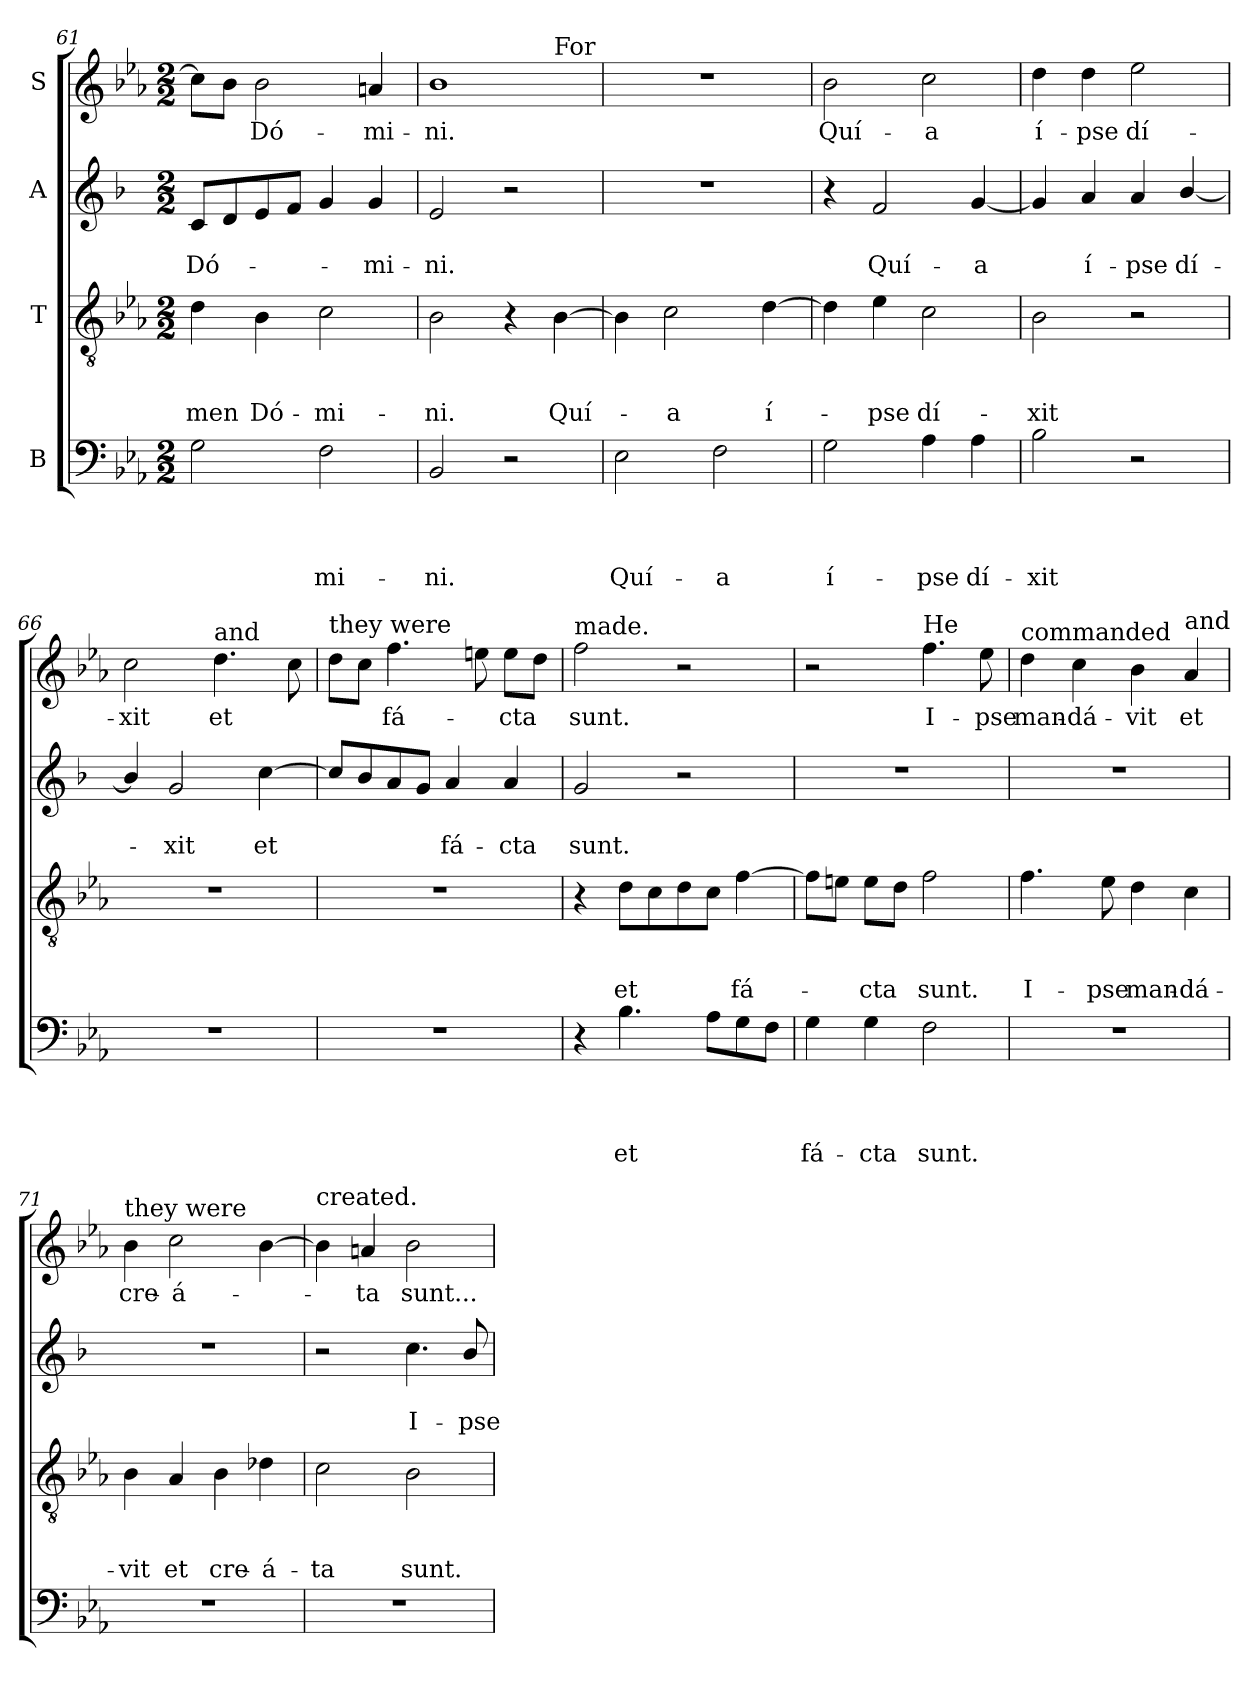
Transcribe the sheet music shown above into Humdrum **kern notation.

**kern	**text	**text	**text	**text	**kern	**text	**text	**text	**kern	**text	**text	**kern	**text
*part4	*part4	*part4	*part4	*part4	*part3	*part3	*part3	*part3	*part2	*part2	*part2	*part1	*part1
*staff4	*staff4	*staff4	*staff4	*staff4	*staff3	*staff3	*staff3	*staff3	*staff2	*staff2	*staff2	*staff1	*staff1
*I"B	*	*	*	*	*I"T	*	*	*	*I"A	*	*	*I"S	*
*clefF4	*	*	*	*	*clefGv2	*	*	*	*clefG2	*	*	*clefG2	*
*	*	*	*	*	*	*	*	*	*ITrd1c2	*	*	*	*
*k[b-e-a-]	*	*	*	*	*k[b-e-a-]	*	*	*	*k[b-e-a-]	*	*	*k[b-e-a-]	*
*E-:	*	*	*	*	*E-:	*	*	*	*E-:	*	*	*E-:	*
*M2/2	*	*	*	*	*M2/2	*	*	*	*M2/2	*	*	*M2/2	*
=61	=61	=61	=61	=61	=61	=61	=61	=61	=61	=61	=61	=61	=61
!	!	!	!	!	!	!	!	!LO:LY:b	!	!	!LO:LY:b	!	!
2G\	.	.	.	.	4d\	.	.	-men	8B-/L	.	Dó-	8cc\L]	.
.	.	.	.	.	.	.	.	.	8c/	.	.	8b-\J	.
!	!	!	!	!	!	!	!	!LO:LY:b	!	!	!	!	!LO:LY:b
.	.	.	.	.	4B-\	.	.	Dó-	8d/	.	.	2b-\	Dó-
.	.	.	.	.	.	.	.	.	8e-/J	.	.	.	.
!	!	!	!	!LO:LY:b	!	!	!	!LO:LY:b	!	!	!	!	!
2F\	.	.	.	-mi-	2c\	.	.	-mi-	4f/	.	.	.	.
!	!	!	!	!	!	!	!	!	!	!	!LO:LY:b	!	!LO:LY:b
.	.	.	.	.	.	.	.	.	4f/	.	-mi-	4a/	-mi-
=62	=62	=62	=62	=62	=62	=62	=62	=62	=62	=62	=62	=62	=62
!	!	!	!	!LO:LY:b	!	!	!	!LO:LY:b	!	!	!LO:LY:b	!	!LO:LY:b
*	*	*	*	*	*	*	*	*	*	*	*	*^	*
2BB-/	.	.	.	-ni.	2B-\	.	.	-ni.	2d/	.	-ni.	1b-	2.ryy	-ni.
2r	.	.	.	.	4r	.	.	.	2r	.	.	.	.	.
!	!	!	!	!	!	!	!	!	!	!	!	!	!LO:TX:a:t=For	!
!	!	!	!	!	!	!	!	!LO:LY:b	!	!	!	!	!	!
.	.	.	.	.	[4B-\	.	.	Quí-	.	.	.	.	4ryy	.
=63	=63	=63	=63	=63	=63	=63	=63	=63	=63	=63	=63	=63	=63	=63
!	!	!	!	!	!	!	!	!	!	!	!	!LO:TX:a:t=he spoke	!	!
!	!	!	!	!LO:LY:b	!	!	!	!	!	!	!	!	!	!
*	*	*	*	*	*	*	*	*	*	*	*	*v	*v	*
2E-\	.	.	.	Quí-	4B-\]	.	.	.	1r	.	.	1r	.
!	!	!	!	!	!	!	!	!LO:LY:b	!	!	!	!	!
.	.	.	.	.	2c\	.	.	-a	.	.	.	.	.
!	!	!	!	!LO:LY:b	!	!	!	!	!	!	!	!	!
2F\	.	.	.	-a	.	.	.	.	.	.	.	.	.
!	!	!	!	!	!	!	!	!LO:LY:b	!	!	!	!	!
.	.	.	.	.	[4d\	.	.	í-	.	.	.	.	.
!!LO:LB:g=z
=64	=64	=64	=64	=64	=64	=64	=64	=64	=64	=64	=64	=64	=64
!	!	!	!	!LO:LY:b	!	!	!	!	!	!	!	!	!LO:LY:b
2G\	.	.	.	í-	4d\]	.	.	.	4r	.	.	2b-\	Quí-
!	!	!	!	!	!	!	!	!LO:LY:b	!	!	!LO:LY:b	!	!
.	.	.	.	.	4e-\	.	.	-pse	2e-/	.	Quí-	.	.
!	!	!	!	!LO:LY:b	!	!	!	!LO:LY:b	!	!	!	!	!LO:LY:b
4A-\	.	.	.	-pse	2c\	.	.	dí-	.	.	.	2cc\	-a
!	!	!	!	!LO:LY:b	!	!	!	!	!	!	!LO:LY:b	!	!
4A-\	.	.	.	dí-	.	.	.	.	[4f/	.	-a	.	.
=65	=65	=65	=65	=65	=65	=65	=65	=65	=65	=65	=65	=65	=65
!	!	!	!	!LO:LY:b	!	!	!	!LO:LY:b	!	!	!	!	!LO:LY:b
2B-\	.	.	.	-xit	2B-\	.	.	-xit	4f/]	.	.	4dd\	í-
!	!	!	!	!	!	!	!	!	!	!	!LO:LY:b	!	!LO:LY:b
.	.	.	.	.	.	.	.	.	4g/	.	í-	4dd\	-pse
!	!	!	!	!	!	!	!	!	!	!	!LO:LY:b	!	!LO:LY:b
2r	.	.	.	.	2r	.	.	.	4g/	.	-pse	2ee-\	dí-
!	!	!	!	!	!	!	!	!	!	!	!LO:LY:b	!	!
.	.	.	.	.	.	.	.	.	[4a-/	.	dí-	.	.
=66	=66	=66	=66	=66	=66	=66	=66	=66	=66	=66	=66	=66	=66
!	!	!	!	!	!	!	!	!	!	!	!	!	!LO:LY:b
1r	.	.	.	.	1r	.	.	.	4a-/]	.	.	2cc\	-xit
!	!	!	!	!	!	!	!	!	!	!	!LO:LY:b	!	!
.	.	.	.	.	.	.	.	.	2f/	.	-xit	.	.
!	!	!	!	!	!	!	!	!	!	!	!	!LO:TX:a:t=and	!
!	!	!	!	!	!	!	!	!	!	!	!	!	!LO:LY:b
.	.	.	.	.	.	.	.	.	.	.	.	4.dd\	et
!	!	!	!	!	!	!	!	!	!	!	!LO:LY:b	!	!
.	.	.	.	.	.	.	.	.	[4b-\	.	et	.	.
.	.	.	.	.	.	.	.	.	.	.	.	8cc\	.
=67	=67	=67	=67	=67	=67	=67	=67	=67	=67	=67	=67	=67	=67
!	!	!	!	!	!	!	!	!	!	!	!	!LO:TX:a:t=they were	!
1r	.	.	.	.	1r	.	.	.	8b-/L]	.	.	8dd\L	.
.	.	.	.	.	.	.	.	.	8a-/	.	.	8cc\J	.
!	!	!	!	!	!	!	!	!	!	!	!	!	!LO:LY:b
.	.	.	.	.	.	.	.	.	8g/	.	.	4.ff\	fá-
.	.	.	.	.	.	.	.	.	8f/J	.	.	.	.
!	!	!	!	!	!	!	!	!	!	!	!LO:LY:b	!	!
.	.	.	.	.	.	.	.	.	4g/	.	fá-	.	.
.	.	.	.	.	.	.	.	.	.	.	.	8ee\	.
!	!	!	!	!	!	!	!	!	!	!	!LO:LY:b	!	!LO:LY:b
.	.	.	.	.	.	.	.	.	4g/	.	-cta	8ee\L	-cta
.	.	.	.	.	.	.	.	.	.	.	.	8dd\J	.
=68	=68	=68	=68	=68	=68	=68	=68	=68	=68	=68	=68	=68	=68
!	!	!	!	!	!	!	!	!	!	!	!	!LO:TX:a:t=made.	!
!	!	!	!	!	!	!	!	!	!	!	!LO:LY:b	!	!LO:LY:b
4r	.	.	.	.	4r	.	.	.	2f/	.	sunt.	2ff\	sunt.
!	!	!	!	!LO:LY:b	!	!	!	!LO:LY:b	!	!	!	!	!
4.B-\	.	.	.	et	8d\L	.	.	et	.	.	.	.	.
.	.	.	.	.	8c\	.	.	.	.	.	.	.	.
.	.	.	.	.	8d\	.	.	.	2r	.	.	2r	.
8A-\L	.	.	.	.	8c\J	.	.	.	.	.	.	.	.
!	!	!	!	!	!	!	!	!LO:LY:b	!	!	!	!	!
8G\	.	.	.	.	[4f\	.	.	fá-	.	.	.	.	.
8F\J	.	.	.	.	.	.	.	.	.	.	.	.	.
!!LO:PB:g=z
=69	=69	=69	=69	=69	=69	=69	=69	=69	=69	=69	=69	=69	=69
!	!	!	!	!LO:LY:b	!	!	!	!	!	!	!	!	!
4G\	.	.	.	fá-	8f\L]	.	.	.	1r	.	.	2r	.
.	.	.	.	.	8e\J	.	.	.	.	.	.	.	.
!	!	!	!	!LO:LY:b	!	!	!	!LO:LY:b	!	!	!	!	!
4G\	.	.	.	-cta	8e\L	.	.	-cta	.	.	.	.	.
.	.	.	.	.	8d\J	.	.	.	.	.	.	.	.
!	!	!	!	!	!	!	!	!	!	!	!	!LO:TX:a:t=He	!
!	!	!	!	!LO:LY:b	!	!	!	!LO:LY:b	!	!	!	!	!LO:LY:b
2F\	.	.	.	sunt.	2f\	.	.	sunt.	.	.	.	4.ff\	I-
!	!	!	!	!	!	!	!	!	!	!	!	!	!LO:LY:b
.	.	.	.	.	.	.	.	.	.	.	.	8ee-\	-pse
=70	=70	=70	=70	=70	=70	=70	=70	=70	=70	=70	=70	=70	=70
!	!	!	!	!	!	!	!	!	!	!	!	!LO:TX:a:t=commanded	!
!	!	!	!	!	!	!	!	!LO:LY:b	!	!	!	!	!LO:LY:b
1r	.	.	.	.	4.f\	.	.	I-	1r	.	.	4dd\	man-
!	!	!	!	!	!	!	!	!	!	!	!	!	!LO:LY:b
.	.	.	.	.	.	.	.	.	.	.	.	4cc\	-dá-
!	!	!	!	!	!	!	!	!LO:LY:b	!	!	!	!	!
.	.	.	.	.	8e-\	.	.	-pse	.	.	.	.	.
!	!	!	!	!	!	!	!	!LO:LY:b	!	!	!	!	!LO:LY:b
.	.	.	.	.	4d\	.	.	man-	.	.	.	4b-\	-vit
!	!	!	!	!	!	!	!	!	!	!	!	!LO:TX:a:t=and	!
!	!	!	!	!	!	!	!	!LO:LY:b	!	!	!	!	!LO:LY:b
.	.	.	.	.	4c\	.	.	-dá-	.	.	.	4a-/	et
=71	=71	=71	=71	=71	=71	=71	=71	=71	=71	=71	=71	=71	=71
!	!	!	!	!	!	!	!	!	!	!	!	!LO:TX:a:t=they were	!
!	!	!	!	!	!	!	!	!LO:LY:b	!	!	!	!	!LO:LY:b
1r	.	.	.	.	4B-\	.	.	-vit	1r	.	.	4b-\	cre-
!	!	!	!	!	!	!	!	!LO:LY:b	!	!	!	!	!LO:LY:b
.	.	.	.	.	4A-/	.	.	et	.	.	.	2cc\	-á-
!	!	!	!	!	!	!	!	!LO:LY:b	!	!	!	!	!
.	.	.	.	.	4B-\	.	.	cre-	.	.	.	.	.
!	!	!	!	!	!	!	!	!LO:LY:b	!	!	!	!	!
.	.	.	.	.	4d-\	.	.	-á-	.	.	.	[4b-\	.
=72	=72	=72	=72	=72	=72	=72	=72	=72	=72	=72	=72	=72	=72
!	!	!	!	!	!	!	!	!	!	!	!	!LO:TX:a:t=created.	!
!	!	!	!	!	!	!	!	!LO:LY:b	!	!	!	!	!
1r	.	.	.	.	2c\	.	.	-ta	2r	.	.	4b-\]	.
!	!	!	!	!	!	!	!	!	!	!	!	!	!LO:LY:b
.	.	.	.	.	.	.	.	.	.	.	.	4a/	-ta
!	!	!	!	!	!	!	!	!LO:LY:b	!	!	!LO:LY:b	!	!LO:LY:b
.	.	.	.	.	2B-\	.	.	sunt.	4.b-\	.	I-	2b-\	sunt...
!	!	!	!	!	!	!	!	!	!	!	!LO:LY:b	!	!
.	.	.	.	.	.	.	.	.	8a-/	.	-pse	.	.
=	=	=	=	=	=	=	=	=	=	=	=	=	=
*-	*-	*-	*-	*-	*-	*-	*-	*-	*-	*-	*-	*-	*-
